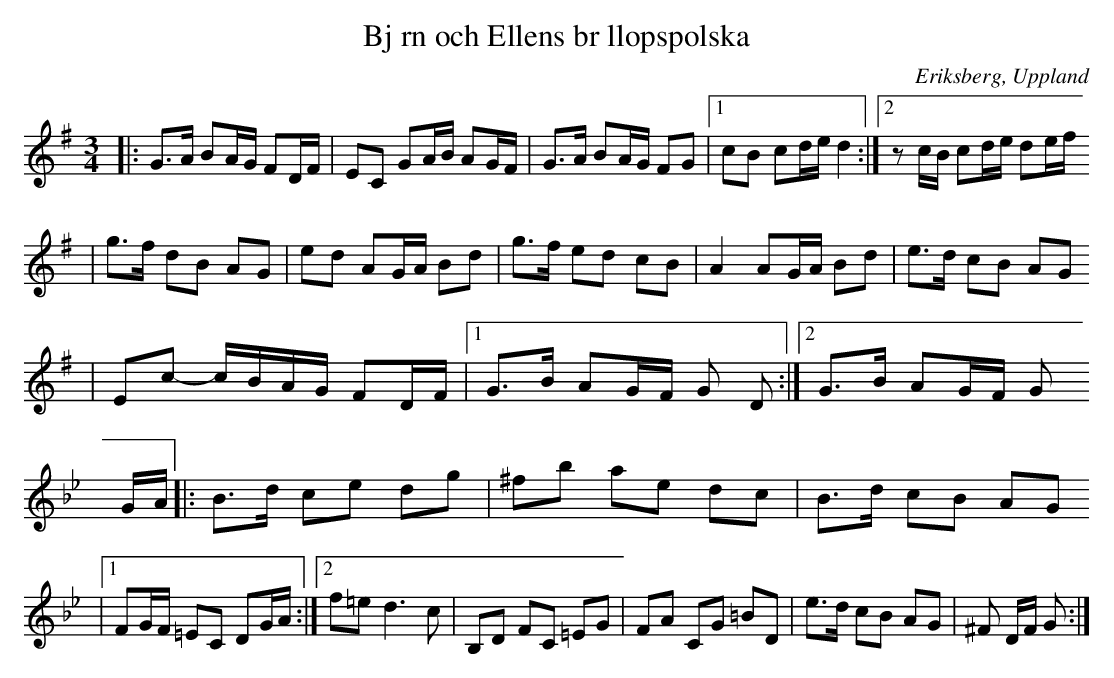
X:1
T:Bj rn och Ellens br llopspolska
O:Eriksberg, Uppland
M:3/4
L:1/8
K:G
|: G>A BA/G/ FD/F/    | EC GA/B/ AG/F/                | G>A BA/G/ FG |1 cB cd/e/ d2 :|2 z c/B/ cd/e/ de/f/
| g>f dB AG                 | ed AG/A/ Bd                     | g>f ed cB         | A2 AG/A/ Bd  | e>d cB AG
| Ec- c/B/A/G/ FD/F/ |1 G>B AG/F/ G D               :|2 G>B AG/F/ G
[K: Gm] G/A/              |: B>d ce dg                         | ^fb ae dc         | B>d cB AG
|1 FG/F/ =EC DG/A/ :|2 f=e d3 c                          | B,D FC =EG      | FA CG =BD     | e>d cB AG       | ^F D/F/ G                     :|
